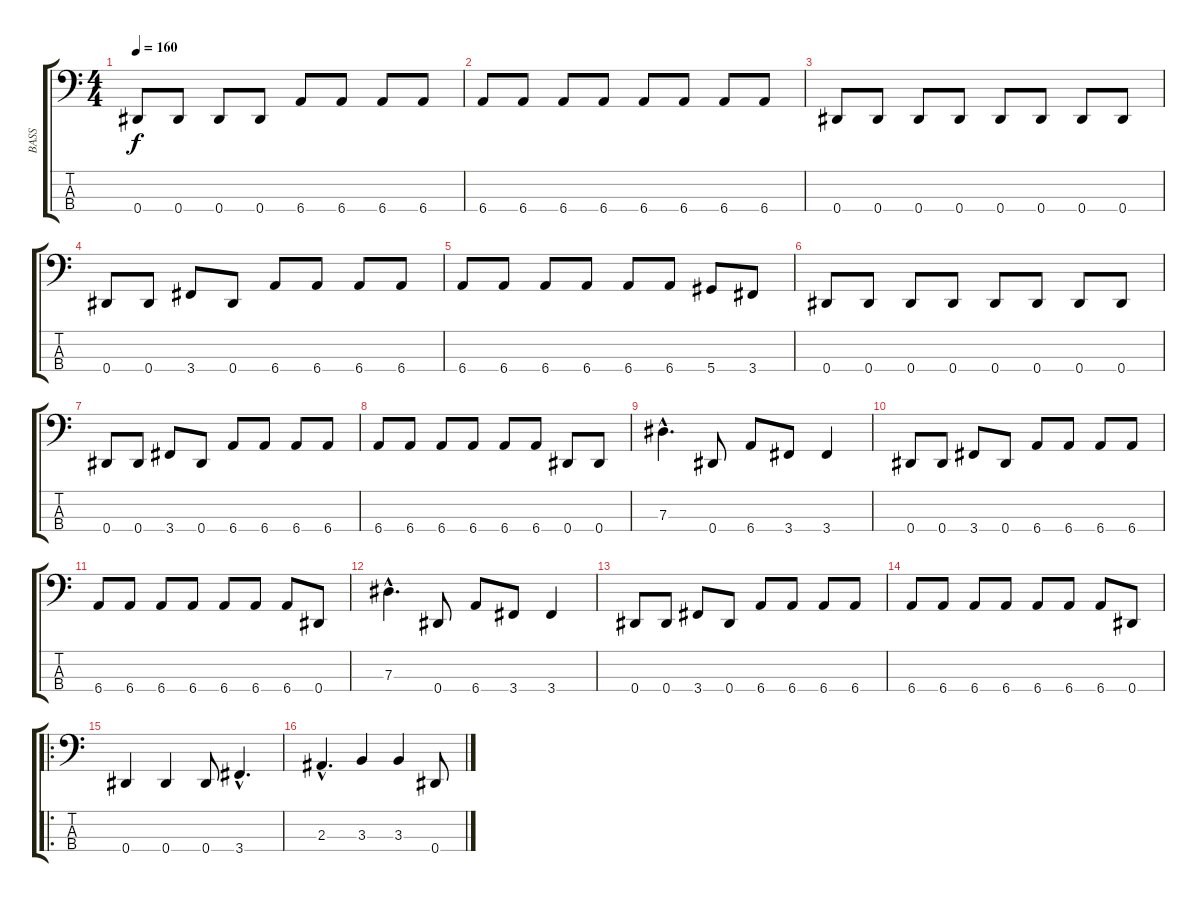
\track ("BASS" "BASS") {instrument electricbasspick}
\staff {score tabs}
\tuning (Gb2 Db2 Ab1 Eb1) {hide}
\ts (4 4)
\tempo 160
\clef f4
\ks c
0.4.8{dy f} 0.4.8 0.4.8 0.4.8 6.4.8 6.4.8 6.4.8 6.4.8 |
6.4.8 6.4.8 6.4.8 6.4.8 6.4.8 6.4.8 6.4.8 6.4.8 |
0.4.8 0.4.8 0.4.8 0.4.8 0.4.8 0.4.8 0.4.8 0.4.8 |
0.4.8 0.4.8 3.4.8 0.4.8 6.4.8 6.4.8 6.4.8 6.4.8 |
6.4.8 6.4.8 6.4.8 6.4.8 6.4.8 6.4.8 5.4.8 3.4.8 |
0.4.8 0.4.8 0.4.8 0.4.8 0.4.8 0.4.8 0.4.8 0.4.8 |
0.4.8 0.4.8 3.4.8 0.4.8 6.4.8 6.4.8 6.4.8 6.4.8 |
6.4.8 6.4.8 6.4.8 6.4.8 6.4.8 6.4.8 0.4.8 0.4.8 |
7.3{hac}.4{d} 0.4.8 6.4.8 3.4.8 3.4.4 |
0.4.8 0.4.8 3.4.8 0.4.8 6.4.8 6.4.8 6.4.8 6.4.8 |
6.4.8 6.4.8 6.4.8 6.4.8 6.4.8 6.4.8 6.4.8 0.4.8 |
7.3{hac}.4{d} 0.4.8 6.4.8 3.4.8 3.4.4 |
0.4.8 0.4.8 3.4.8 0.4.8 6.4.8 6.4.8 6.4.8 6.4.8 |
6.4.8 6.4.8 6.4.8 6.4.8 6.4.8 6.4.8 6.4.8 0.4.8 |
\ro
0.4.4 0.4.4 0.4.8 3.4{hac}.4{d} |
2.3{hac}.4{d} 3.3.4 3.3.4 0.4.8
